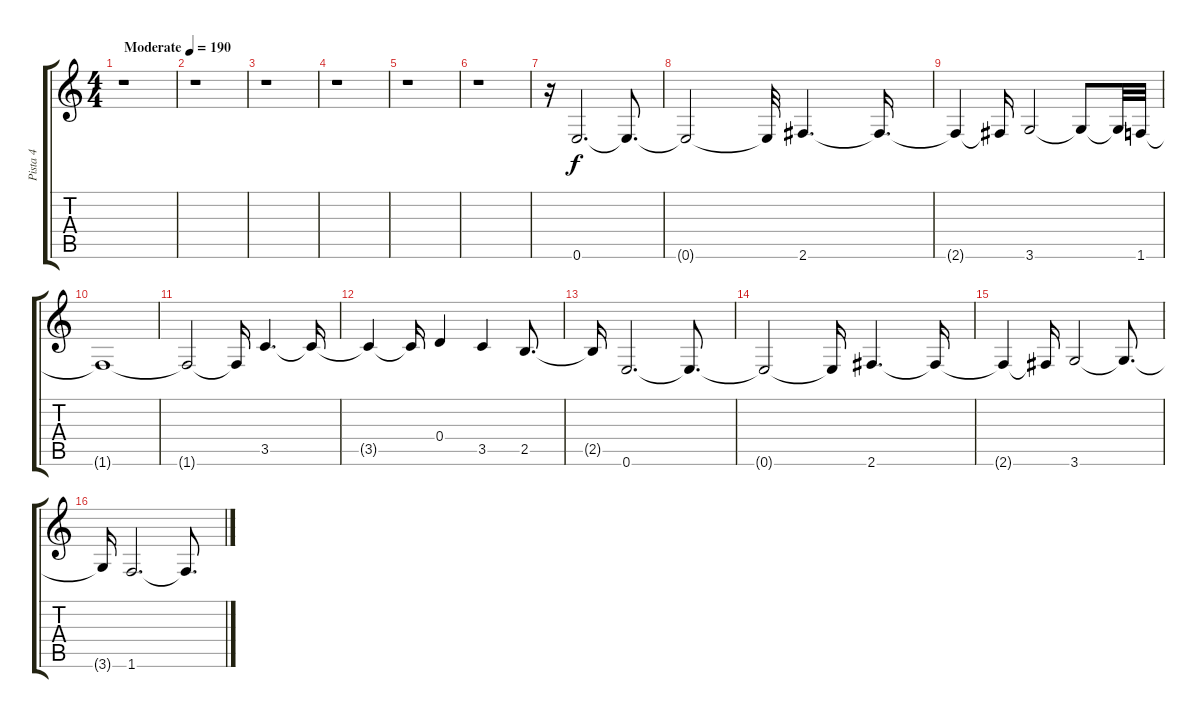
\track ("Pista 4" "Pista 4") {instrument distortionguitar}
\staff {score tabs}
\tuning (E4 B3 G3 D3 A2 E2) {hide}
\ts (4 4)
\tempo (190 "Moderate")
\clef g2
\ks c
r.1{dy f instrument distortionguitar} |
r.1 |
r.1 |
r.1 |
r.1 |
r.1 |
r.16 0.6.2{d} 0.6{t}.8{d} |
0.6{t}.2 0.6{t}.32 2.6.4{d} 2.6{t}.16{d} |
2.6{t}.4 2.6{t}.16 3.6.2 3.6{t}.8 3.6{t}.32 1.6.32 |
1.6{t}.1 |
1.6{t}.2 1.6{t}.16 3.5.4{d} 3.5{t}.16 |
3.5{t}.4 3.5{t}.16 0.4.4 3.5.4 2.5.8{d} |
2.5{t}.16 0.6.2{d} 0.6{t}.8{d} |
0.6{t}.2 0.6{t}.16 2.6.4{d} 2.6{t}.16 |
2.6{t}.4 2.6{t}.16 3.6.2 3.6{t}.8{d} |
3.6{t}.16 1.6.2{d} 1.6{t}.8{d}
